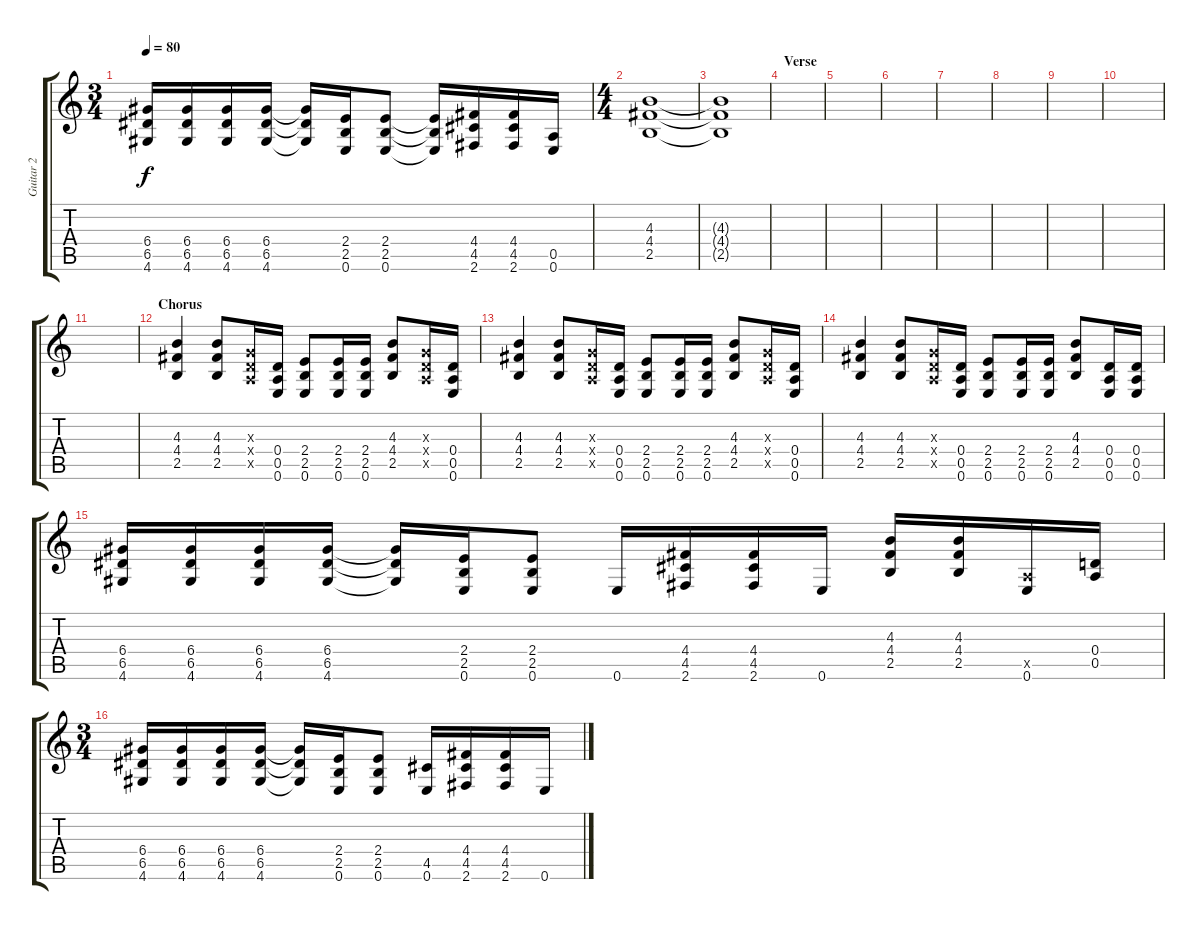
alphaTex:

\track ("Guitar 2" "Guitar 2") {instrument overdrivenguitar}
\staff {score tabs}
\tuning (E4 B3 G3 D3 A2 E2) {hide}
\ts (3 4)
\tempo 80
\clef g2
\ks c
(6.4 6.5 4.6).16{dy f} (6.4 6.5 4.6).16 (6.4 6.5 4.6).16 (6.4 6.5 4.6).16 (6.4{t} 6.5{t} 4.6{t}).16 (2.4 2.5 0.6).16 (2.4 2.5 0.6).8 (2.4{t} 2.5{t} 0.6{t}).16 (4.4 4.5 2.6).16 (4.4 4.5 2.6).16 (0.5 0.6).16 |
\ts (4 4)
(4.3 4.4 2.5).1 |
(4.3{t} 4.4{t} 2.5{t}).1 |
\section ("" "Verse")
|
|
|
|
|
|
|
|
\section ("" "Chorus")
(4.3 4.4 2.5).4 (4.3 4.4 2.5).8 (0.3{x} 0.4{x} 0.5{x}).16 (0.4 0.5 0.6).16 (2.4 2.5 0.6).8 (2.4 2.5 0.6).16 (2.4 2.5 0.6).16 (4.3 4.4 2.5).8 (0.3{x} 0.4{x} 0.5{x}).16 (0.4 0.5 0.6).16 |
(4.3 4.4 2.5).4 (4.3 4.4 2.5).8 (0.3{x} 0.4{x} 0.5{x}).16 (0.4 0.5 0.6).16 (2.4 2.5 0.6).8 (2.4 2.5 0.6).16 (2.4 2.5 0.6).16 (4.3 4.4 2.5).8 (0.3{x} 0.4{x} 0.5{x}).16 (0.4 0.5 0.6).16 |
(4.3 4.4 2.5).4 (4.3 4.4 2.5).8 (0.3{x} 0.4{x} 0.5{x}).16 (0.4 0.5 0.6).16 (2.4 2.5 0.6).8 (2.4 2.5 0.6).16 (2.4 2.5 0.6).16 (4.3 4.4 2.5).8 (0.4 0.5 0.6).16 (0.4 0.5 0.6).16 |
(6.4 6.5 4.6).16 (6.4 6.5 4.6).16 (6.4 6.5 4.6).16 (6.4 6.5 4.6).16 (6.4{t} 6.5{t} 4.6{t}).16 (2.4 2.5 0.6).16 (2.4 2.5 0.6).8 0.6.16 (4.4 4.5 2.6).16 (4.4 4.5 2.6).16 0.6.16 (4.3 4.4 2.5).16 (4.3 4.4 2.5).16 (0.5{x} 0.6).16 (0.4 0.5).16 |
\ts (3 4)
(6.4 6.5 4.6).16 (6.4 6.5 4.6).16 (6.4 6.5 4.6).16 (6.4 6.5 4.6).16 (6.4{t} 6.5{t} 4.6{t}).16 (2.4 2.5 0.6).16 (2.4 2.5 0.6).8 (4.5 0.6).16 (4.4 4.5 2.6).16 (4.4 4.5 2.6).16 0.6.16
